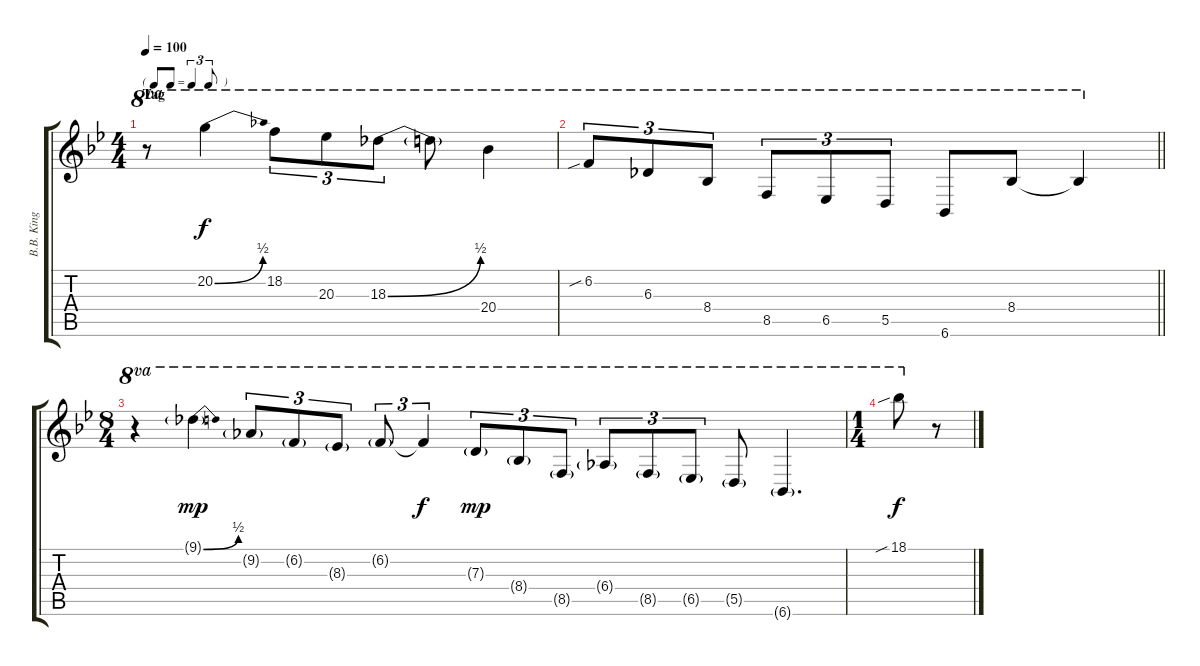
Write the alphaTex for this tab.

\track ("B.B. King" "B.B. King") {instrument electricguitarjazz}
\staff {score tabs}
\tuning (E4 B3 G3 D3 A2 E2) {hide}
\ts (4 4)
\tf triplet8th
\section ("" "Tag")
\tempo 100
\clef g2
\ks bb
r.8{ot 8va dy f} 20.2{be (bend 0 0 60 2)}.4{ot 8va} 18.2.8{tu (3 2) ot 8va} 20.3.8{tu (3 2) ot 8va} 18.3{be (bend 0 0 60 2)}.8{tu (3 2) ot 8va} 18.3{t}.8{ot 8va} 20.4.4{ot 8va} |
\barLineRight lightlight
6.2{sib}.8{tu (3 2) ot 8va} 6.3.8{tu (3 2) ot 8va} 8.4.8{tu (3 2) ot 8va} 8.5.8{tu (3 2) ot 8va} 6.5.8{tu (3 2) ot 8va} 5.5.8{tu (3 2) ot 8va} 6.6.8{ot 8va} 8.4.8{ot 8va} 8.4{t}.4{ot 8va} |
\ts (8 4)
r.4{ot 8va} 9.1{be (bend 0 0 60 2) g}.4{ot 8va dy mp} 9.2{g}.8{tu (3 2) ot 8va} 6.2{g}.8{tu (3 2) ot 8va} 8.3{g}.8{tu (3 2) ot 8va} 6.2{g}.8{tu (3 2) ot 8va} 6.2{t}.4{tu (3 2) ot 8va dy f} 7.3{g}.8{tu (3 2) ot 8va dy mp} 8.4{g}.8{tu (3 2) ot 8va} 8.5{g}.8{tu (3 2) ot 8va} 6.4{g}.8{tu (3 2) ot 8va} 8.5{g}.8{tu (3 2) ot 8va} 6.5{g}.8{tu (3 2) ot 8va} 5.5{g}.8{ot 8va} 6.6{g}.4{d ot 8va} |
\ts (1 4)
18.1{sib}.8{ot 8va dy f} r.8
